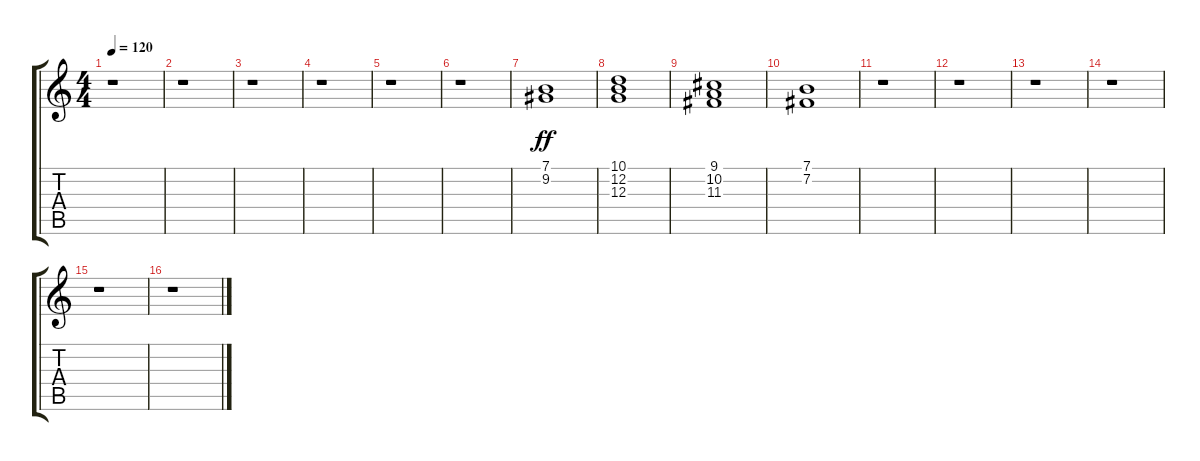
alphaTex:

\track "" {instrument percussiveorgan}
\staff {score tabs}
\tuning (E4 B3 G3 D3 A2 E2) {hide}
\ts (4 4)
\tempo 120
\clef g2
\ks c
r.1{dy f} |
r.1 |
r.1 |
r.1 |
r.1 |
r.1 |
(7.1 9.2).1{dy ff} |
(10.1 12.2 12.3).1 |
(9.1 10.2 11.3).1 |
(7.1 7.2).1 |
r.1 |
r.1 |
r.1 |
r.1 |
r.1 |
r.1
